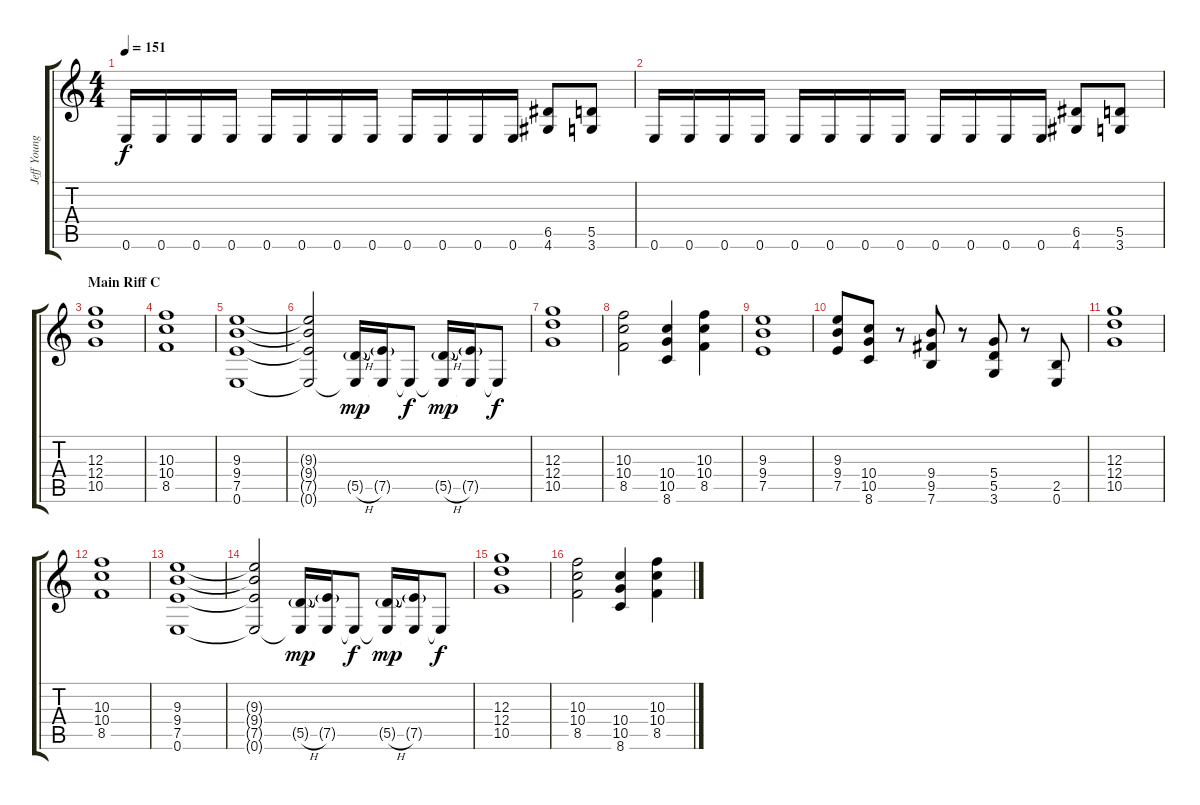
\track ("Jeff Young" "Jeff Young") {instrument distortionguitar}
\staff {score tabs}
\tuning (E4 B3 G3 D3 A2 E2) {hide}
\ts (4 4)
\tempo 151
\clef g2
\ks c
0.6.16{dy f} 0.6.16 0.6.16 0.6.16 0.6.16 0.6.16 0.6.16 0.6.16 0.6.16 0.6.16 0.6.16 0.6.16 (6.5 4.6).8 (5.5 3.6).8 |
0.6.16 0.6.16 0.6.16 0.6.16 0.6.16 0.6.16 0.6.16 0.6.16 0.6.16 0.6.16 0.6.16 0.6.16 (6.5 4.6).8 (5.5 3.6).8 |
\section ("" "Main Riff C")
(12.3 12.4 10.5).1 |
(10.3 10.4 8.5).1 |
(9.3 9.4 7.5 0.6).1 |
(9.3{t} 9.4{t} 7.5{t} 0.6{t}).2 (5.5{h g} 0.6{t}).16{dy mp} (7.5{g} 0.6{t}).16 0.6{t}.8{dy f} (5.5{h g} 0.6{t}).16{dy mp} (7.5{g} 0.6{t}).16 0.6{t}.8{dy f} |
(12.3 12.4 10.5).1 |
(10.3 10.4 8.5).2 (10.4 10.5 8.6).4 (10.3 10.4 8.5).4 |
(9.3 9.4 7.5).1 |
(9.3 9.4 7.5).8 (10.4 10.5 8.6).8 r.8 (9.4 9.5 7.6).8 r.8 (5.4 5.5 3.6).8 r.8 (2.5 0.6).8 |
(12.3 12.4 10.5).1 |
(10.3 10.4 8.5).1 |
(9.3 9.4 7.5 0.6).1 |
(9.3{t} 9.4{t} 7.5{t} 0.6{t}).2 (5.5{h g} 0.6{t}).16{dy mp} (7.5{g} 0.6{t}).16 0.6{t}.8{dy f} (5.5{h g} 0.6{t}).16{dy mp} (7.5{g} 0.6{t}).16 0.6{t}.8{dy f} |
(12.3 12.4 10.5).1 |
(10.3 10.4 8.5).2 (10.4 10.5 8.6).4 (10.3 10.4 8.5).4
